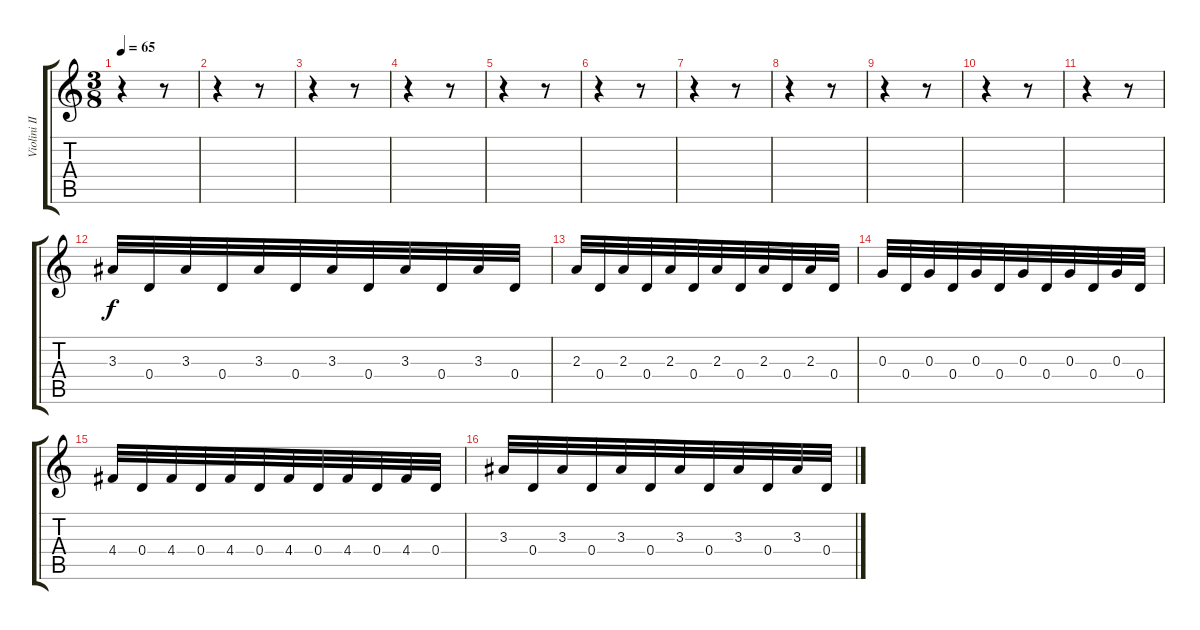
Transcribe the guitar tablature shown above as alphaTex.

\track ("Violini II" "Violini II") {instrument distortionguitar}
\staff {score tabs}
\tuning (E4 B3 G3 D3 A2 E2) {hide}
\ts (3 8)
\tempo 65
\clef g2
\ks c
r.4{dy f} r.8 |
r.4 r.8 |
r.4 r.8 |
r.4 r.8 |
r.4 r.8 |
r.4 r.8 |
r.4 r.8 |
r.4 r.8 |
r.4 r.8 |
r.4 r.8 |
r.4 r.8 |
3.3.32 0.4.32 3.3.32 0.4.32 3.3.32 0.4.32 3.3.32 0.4.32 3.3.32 0.4.32 3.3.32 0.4.32 |
2.3.32 0.4.32 2.3.32 0.4.32 2.3.32 0.4.32 2.3.32 0.4.32 2.3.32 0.4.32 2.3.32 0.4.32 |
0.3.32 0.4.32 0.3.32 0.4.32 0.3.32 0.4.32 0.3.32 0.4.32 0.3.32 0.4.32 0.3.32 0.4.32 |
4.4.32 0.4.32 4.4.32 0.4.32 4.4.32 0.4.32 4.4.32 0.4.32 4.4.32 0.4.32 4.4.32 0.4.32 |
3.3.32 0.4.32 3.3.32 0.4.32 3.3.32 0.4.32 3.3.32 0.4.32 3.3.32 0.4.32 3.3.32 0.4.32
